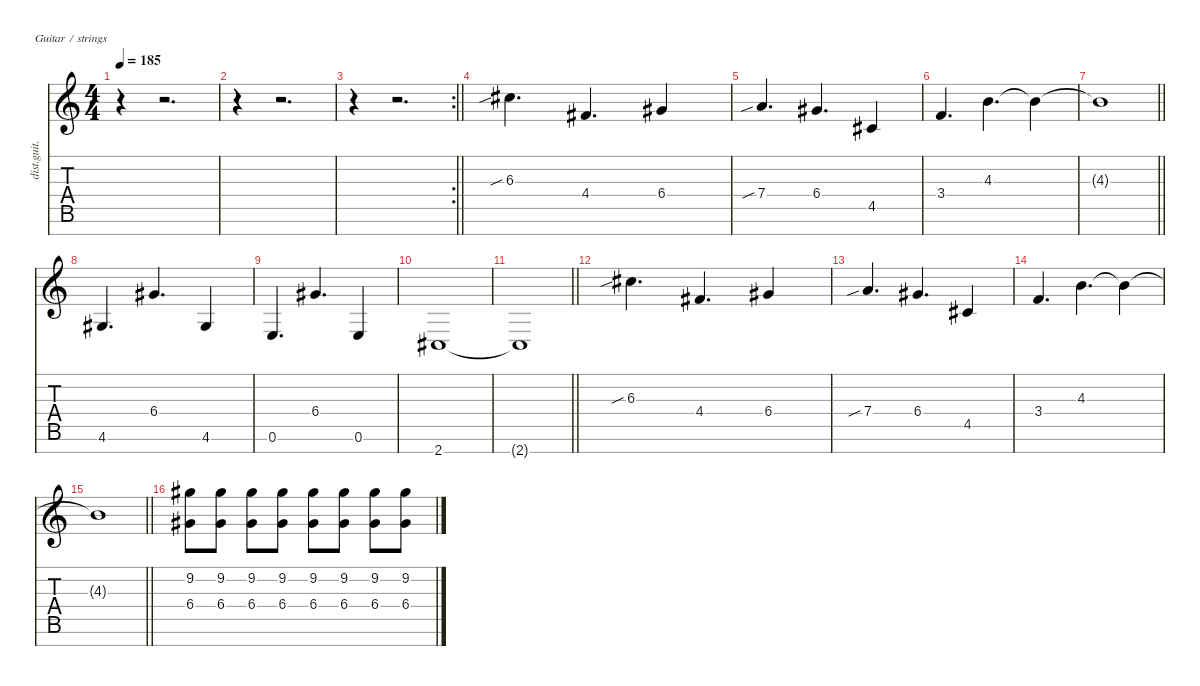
\defaultSystemsLayout 4
\hideDynamics
\bracketExtendMode nobrackets
\track ("Lead - Zoli" "dist.guit.") {instrument distortionguitar}
\staff {score tabs}
\tuning (E4 B3 G3 D3 A2 E2 B1)
\ts (4 4)
\tempo 185
\clef g2
\ks c
r.4{dy f} r.2{d} |
r.4 r.2{d} |
\rc 2
\barLineRight lightlight
r.4 r.2{d} |
6.3{sib acc #}.4{d} 4.4{acc #}.4{d} 6.4{acc #}.4 |
7.4{sib}.4{d} 6.4{acc #}.4{d} 4.5{acc #}.4 |
3.4.4{d} 4.3.4{d} 4.3{t}.4 |
\barLineRight lightlight
4.3{t}.1 |
4.6{acc #}.4{d} 6.4{acc #}.4{d} 4.6{acc #}.4 |
0.6.4{d} 6.4{acc #}.4{d} 0.6.4 |
2.7{acc #}.1 |
\barLineRight lightlight
2.7{t acc #}.1 |
6.3{sib acc #}.4{d} 4.4{acc #}.4{d} 6.4{acc #}.4 |
7.4{sib}.4{d} 6.4{acc #}.4{d} 4.5{acc #}.4 |
3.4.4{d} 4.3.4{d} 4.3{t}.4 |
\barLineRight lightlight
4.3{t}.1 |
(9.2{acc #} 6.4{acc #}).8 (9.2{acc #} 6.4{acc #}).8 (9.2{acc #} 6.4{acc #}).8 (9.2{acc #} 6.4{acc #}).8 (9.2{acc #} 6.4{acc #}).8 (9.2{acc #} 6.4{acc #}).8 (9.2{acc #} 6.4{acc #}).8 (9.2{acc #} 6.4{acc #}).8
